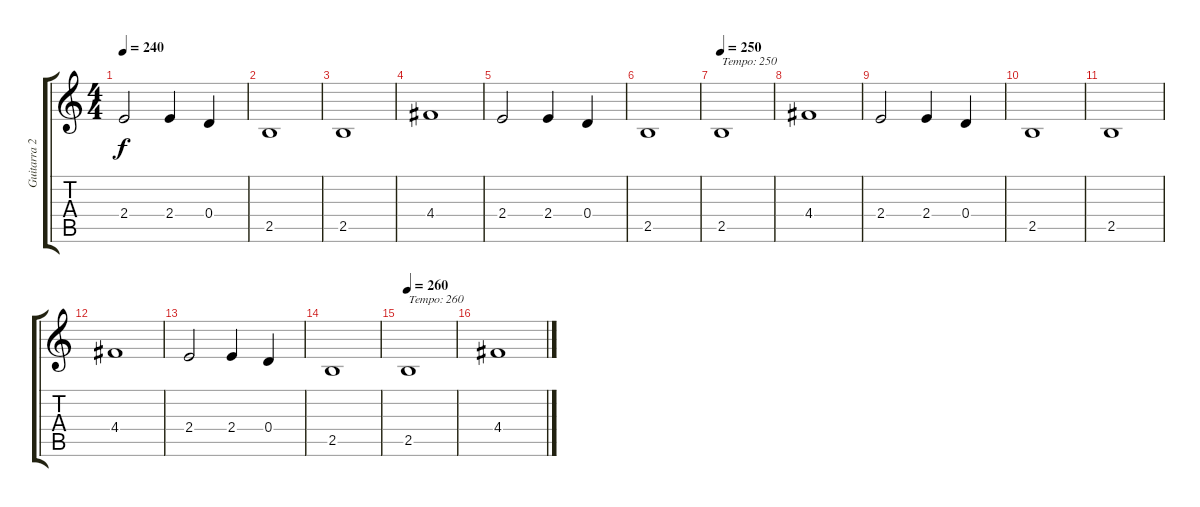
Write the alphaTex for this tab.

\track ("Guitarra 2 - Erik" "Guitarra 2") {instrument overdrivenguitar}
\staff {score tabs}
\tuning (E4 B3 G3 D3 A2 E2) {hide}
\ts (4 4)
\tempo 240
\clef g2
\ks c
2.4.2{dy f} 2.4.4 0.4.4 |
2.5.1 |
2.5.1 |
4.4.1 |
2.4.2 2.4.4 0.4.4 |
2.5.1 |
\tempo 250
2.5.1{txt "Tempo: 250" volume 6} |
4.4.1 |
2.4.2 2.4.4 0.4.4 |
2.5.1 |
2.5.1 |
4.4.1 |
2.4.2 2.4.4 0.4.4 |
2.5.1 |
\tempo 260
2.5.1{txt "Tempo: 260" volume 4} |
4.4.1
